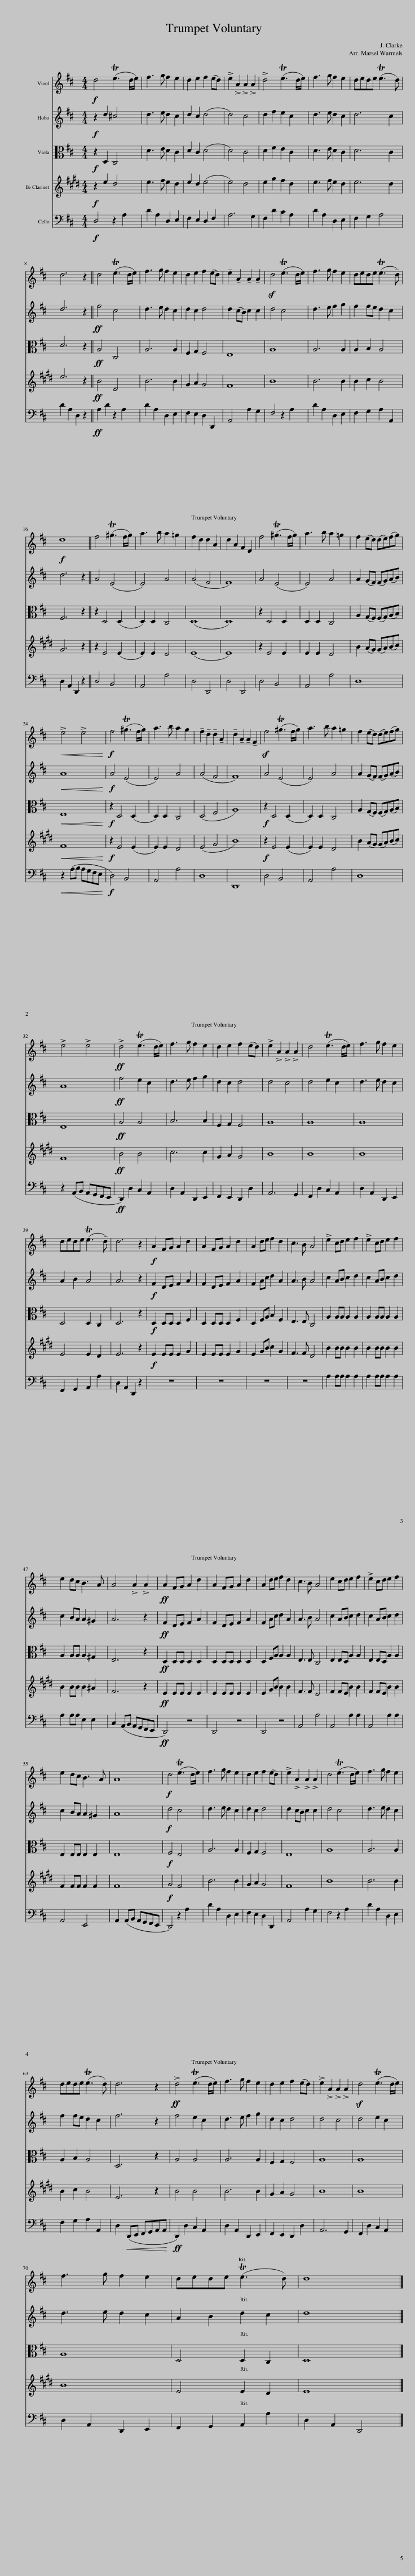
X:1
%%score 1 2 3 4 5
L:1/8
M:4/4
I:linebreak $
K:D
V:1 treble
V:2 treble
V:3 alto
V:4 treble transpose=-2
V:5 bass
V:1
!f! d4 (Te3 d/e/) | f3 g f2 e2 | d2 e2 f2 (ed) | !>!e2 !>!A2 !>!A2 !>!A2 | !>!d4 (Te3 d/e/) | %5
 f3 g f2 e2 | dede (Te3 d) |$ d6 z2 || d4 (Te3 d/e/) | f3 g f2 e2 | %10
 d2 e2 f2 (ed) | !tenuto!e2 !tenuto!A2 !tenuto!A2 !tenuto!A2 | d4 (Te3 d/e/) | f3 g f2 e2 | dede (Te3 !tenuto!d) |$ %15
!f! d8 || f4 (T^g3 f/g/) | a3 b a2 =g2 | f2 d2 d2 A2 | d2 A2 F2 D2 | %20
 f4 (T^g3 f/g/) | a3 b a2 =g2 | f2 (ed) (de)(fg) |$!<(! !>!e4 !>!e4!<)! |!f! f4 (T^g3 f/g/) | %25
 a3 b a2 g2 | !tenuto!f2 !tenuto!d2 !tenuto!d2 !tenuto!A2 | !tenuto!d2 !tenuto!A2 !tenuto!A2 !tenuto!F2 | f4 (T^g3 f/g/) | a3 b a2 =g2 | %30
 f2 (ed) (de)(fg) |$ !>!e4 !>!e4 |!ff! !>!d4 (Te3 d/e/) | f3 g f2 e2 | d2 e2 f2 (ed) | %35
 !>!e2 !>!A2 !>!A2 !>!A2 | d4 (Te3 d/e/) | f3 g f2 e2 |$ dede (Te3 !tenuto!d) | d6 z2 | %40
!f! A2 FG A2 d2 | A2 FG A2 d2 | A2 de f2 d2 | c3 B A4 | !>!e2 cd e2 f2 | %45
 !>!e2 cd e2 f2 |$ e2 dc B3 A | A4 !>!A2 !>!A2 |!ff! A2 FG A2 d2 | A2 FG A2 d2 | %50
 A2 de f2 d2 | c3 B A4 | e2 cd e2 f2 | !>!e2 cd e2 f2 |$ e2 dc B3 A | %55
 A8 |!f! d4 (Te3 d/e/) | f3 g f2 e2 | d2 e2 f2 (ed) | !>!e2 !>!A2 !>!A2 !>!A2 | %60
 d4 (Te3 d/e/) | f3 g f2 e2 |$ dede (Te3 !tenuto!d) | d6 z2 |!ff! !>!d4 (Te3 d/e/) | %65
 f3 g f2 e2 | d2 e2 f2 (ed) | !>!e2 !>!A2 !>!A2 !>!A2 | d4 (Te3 d/e/) |$ f3 g f2 e2 | %70
 dede (Te3 !tenuto!d) | d8 |] %72
V:2
!f! z2 d2 ^c4 | d3 e d2 c2 | d2 c2 (d4 | d4) c4 | d2 f2 e2 c2 | %5
 d3 e d2 c2 | d6 c2 |$ d6 z2 ||!ff! f4 c4 | d3 e d2 c2 | %10
 d2 c2 d4 | d2 (cB) c2 c2 | d4 c4 | d3 e f2 g2 | f2 fe d2 c2 |$ %15
 d6 z2 || A4 (E4 | E4) A4 | (A4 F4 | F8) | %20
 A4 (E4 | E4) A4 | A2 (GF) (FG)(AB) |$!<(! A8!<)! |!f! A4 (E4 | %25
 E4) A4 | (A4 F4 | F8) | A4 (E4 | E4) A4 | %30
 A2 (GF) (FG)(AB) |$ A8 |!ff! f4 e2 c2 | d3 e f2 g2 | d2 c2 d4 | %35
 d4 c4 | d4 e2 c2 | d3 e d2 c2 |$ A2 B2 A4 | A6 z2 | %40
!f! F2 DE F2 A2 | F2 DE F2 A2 | F2 Ac d2 A2 | A3 B A4 | c2 AB c2 d2 | %45
 c2 AB c2 d2 |$ c2 BA A2 ^G2 | A6 z2 |!ff! F2 DE F2 A2 | F2 DE F2 A2 | %50
 F2 Ac d2 A2 | A3 B A4 | c2 AB c2 d2 | c2 AB c2 d2 |$ c2 BA A2 ^G2 | %55
 A8 |!f! d4 c4 | d3 e d2 c2 | d2 c2 d4 | d2 cB c2 c2 | %60
 d4 c4 | d3 e d2 c2 |$ f2 fe d2 c2 | f6 z2 | f4 e2 c2 | %65
 d3 e f2 g2 | d2 c2 d4 | d4 c4 | d4 e2 c2 |$ d3 e d2 c2 | %70
 A2 B2 d2 c2 | d8 |] %72
V:3
!f! z2 D,2 C,4 | D3 E D2 C2 | D2 C2 (D4 | D4) C4 | D2 F2 E2 C2 | %5
 D3 E D2 C2 | D6 C2 |$ D6 z2 ||!ff! A,4 C,4 | A,6 A,2 | %10
 F,2 G,2 F,4 | E,8 | A,8 | A,6 A,2 | A,2 B,2 A,4 |$ %15
 F,6 z2 || z2 D,4 (D,2 | D,2) D,2 C,4 | (D,8 | D,8) | %20
 z2 D,4 D,2 | D,2 D,2 C,4 | A,2 (G,F,) (F,G,)(A,B,) |$!<(! E,8!<)! |!f! z2 D,4 (D,2 | %25
 D,2) D,2 C,4 | (D,4 F,4 | A,8) |!f! z2 D,4 (D,2 | D,2) D,2 C,4 | %30
 A,2 (G,F,) (F,G,)(A,B,) |$ E,8 |!ff! A,4 A,4 | B,6 B,2 | F,2 G,2 F,4 | %35
 A,8 | A,8 | A,8 |$ D,4 D,2 C,2 | D,6 z2 | %40
!f! D,2 D,D, D,2 F,2 | D,2 D,D, D,2 F,2 | D,2 F,A, B,2 F,2 | E,3 E, C,4 | A,2 A,A, A,2 A,2 | %45
 A,2 A,A, A,2 A,2 |$ A,2 A,A, A,2 ^G,2 | E,6 z2 |!ff! D,2 D,D, D,2 D,2 | D,2 D,D, D,2 D,2 | %50
 D,2 F,A, A,2 A,2 | E,3 E, C,4 | E,2 E,D, A,2 A,2 | E,2 E,D, A,2 A,2 |$ E,2 E,E, E,2 E,2 | %55
 E,8 |!f! F,4 E,4 | A,6 A,2 | F,2 G,2 F,4 | E,8 | %60
 A,8 | A,6 A,2 |$ A,2 B,2 A,4 | D,6 z2 | A,4 A,4 | %65
 A,6 A,2 | F,2 G,2 F,4 | A,8 | A,8 |$ A,8 | %70
 D,4 D,2 C,2 | D,8 |] %72
V:4
[K:E]!f! z2 e2 d4 | e3 f e2 d2 | e2 d2 (e4 | e4) d4 | e2 g2 f2 d2 | %5
 e3 f e2 d2 | e6 d2 |$ e6 z2 ||!ff! B4 D4 | B6 B2 | %10
 G2 A2 G4 | F8 | B8 | B6 B2 | B2 c2 B4 |$ %15
 G6 z2 || z2 E4 (E2 | E2) E2 D4 | (E8 | E8) | %20
 z2 E4 E2 | E2 E2 D4 | B2 (AG) (GA)(Bc) |$!<(! F8!<)! |!f! z2 E4 (E2 | %25
 E2) E2 D4 | (E4 G4 | B8) |!f! z2 E4 (E2 | E2) E2 D4 | %30
 B2 (AG) (GA)(Bc) |$ F8 |!ff! B4 B4 | c6 c2 | G2 A2 G4 | %35
 B8 | B8 | B8 |$ E4 E2 D2 | E6 z2 | %40
!f! E2 EE E2 G2 | E2 EE E2 G2 | E2 GB c2 G2 | F3 F D4 | B2 BB B2 B2 | %45
 B2 BB B2 B2 |$ B2 BB B2 ^A2 | F6 z2 |!ff! E2 EE E2 E2 | E2 EE E2 E2 | %50
 E2 GB B2 B2 | F3 F D4 | F2 FE B2 B2 | F2 FE B2 B2 |$ F2 FF F2 F2 | %55
 F8 |!f! G4 F4 | B6 B2 | G2 A2 G4 | F8 | %60
 B8 | B6 B2 |$ B2 c2 B4 | E6 z2 | B4 B4 | %65
 B6 B2 | G2 A2 G4 | B8 | B8 |$ B8 | %70
 E4 E2 D2 | E8 |] %72
V:5
!f! D,4 z2 A,2 | D2 A,2 D,2 E,2 | F,2 E,2 D,2 F,2 | A,6 G,2 | F,2 D2 C2 A,2 | %5
 D2 A,2 D,2 E,2 | F,2 G,2 A,4 |$ D2 A,2 D,2 z2 ||!ff! A,2 D2 z2 A,2 | D2 A,2 D,2 E,2 | %10
 F,2 E,2 D,2 D,,2 | A,,4 A,2 G,2 | F,4 z2 A,2 | D2 A,2 D,2 E,2 | F,2 G,2 A,2 A,,2 |$ %15
 D,2 A,,2 D,,2 z2 || D,4 B,,4 | A,,4 A,4 | D,4 D,,4 | D,4 D,,4 | %20
 D,4 B,,4 | A,,4 A,4 | D,8 |$!<(! z2 (A,B, A,G,F,E,!<)! |!f! D,4) B,,4 | %25
 A,,4 A,4 | D,8 | D,,8 | D,4 B,,4 | A,,4 A,4 | %30
 D,8 |$ z2 (A,,B,, A,,G,,F,,E,, |!ff! D,,2) D,2 C,2 A,,2 | D,2 A,,2 D,,2 E,,2 | F,,2 E,,2 D,,2 D,2 | %35
 A,,6 G,,2 | F,,2 D,2 C,2 A,,2 | D,2 A,,2 D,,2 E,,2 |$ F,,2 G,,2 A,,2 A,2 | D,2 A,,2 D,,2 z2 | %40
 z8 | z8 | z8 | z8 | A,2 A,A, A,2 A,2 | %45
 A,2 A,A, A,2 A,2 |$ A,2 A,A, E,2 E,2 | C,2 (A,,B,, A,,G,,F,,E,, |!ff! D,,4) z4 | D,,4 z4 | %50
 D,,4 z4 | A,,4 A,4 | A,,4 A,2 A,2 | A,,4 A,2 A,2 |$ A,,4 E,,4 | %55
 A,,2 (A,,B,, A,,G,,F,,E,, | D,,4) z2 A,2 | D2 A,2 D,2 E,2 | F,2 E,2 D,2 D,,2 | A,,4 A,2 G,2 | %60
 F,4 z2 A,2 | D2 A,2 D,2 E,2 |$ F,2 G,2 A,2 A,,2 | D,2!<(! (D,,E,, F,,G,,A,,A,,!<)! |!ff! D,,2) D,2 C,2 A,,2 | %65
 D,2 A,,2 D,,2 E,,2 | F,,2 E,,2 D,,2 D,2 | A,,6 G,,2 | F,,2 D,2 C,2 A,,2 |$ D,2 A,,2 D,,2 E,,2 | %70
 F,,2 G,,2 A,,2 A,2 | D,2 A,,2 D,,4 |] %72
